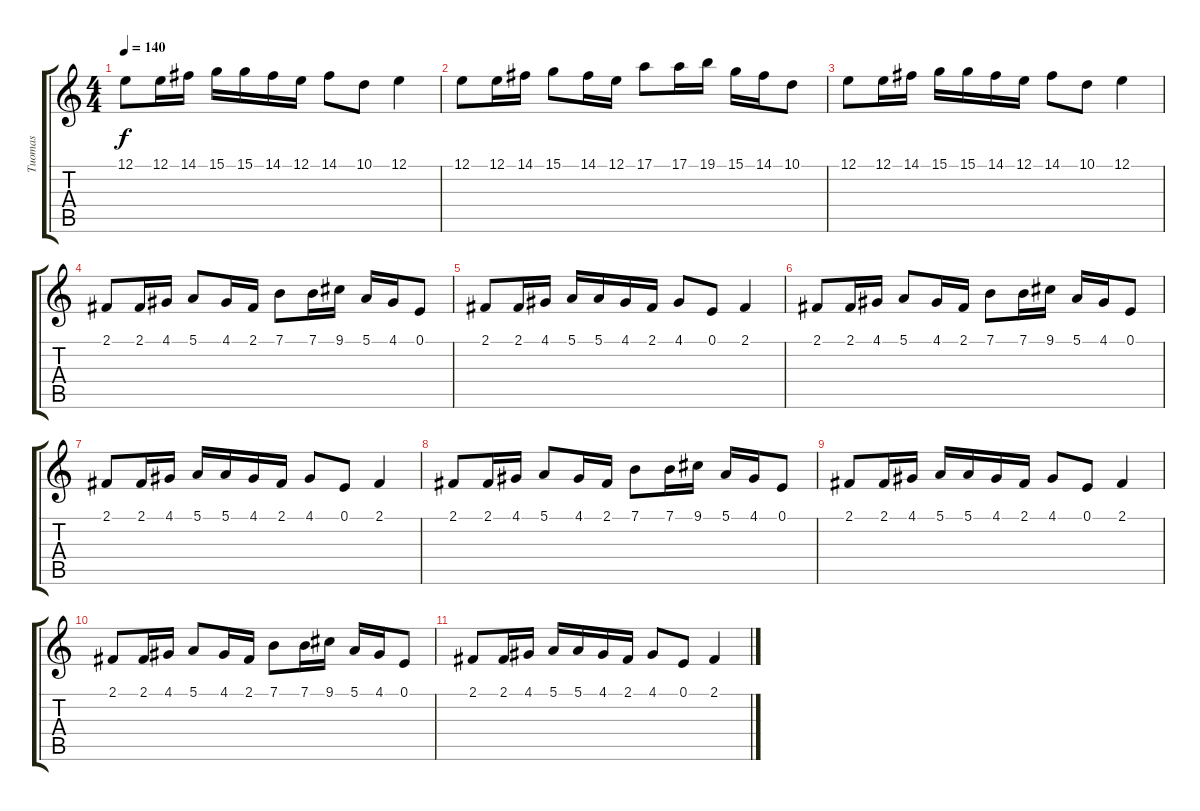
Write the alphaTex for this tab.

\track ("Tuomas" "Tuomas") {instrument harpsichord}
\staff {score tabs}
\tuning (E4 B3 G3 D3 A2 E2) {hide}
\ts (4 4)
\tempo 140
\clef g2
\ks c
12.1.8{dy f} 12.1.16 14.1.16 15.1.16 15.1.16 14.1.16 12.1.16 14.1.8 10.1.8 12.1.4 |
12.1.8 12.1.16 14.1.16 15.1.8 14.1.16 12.1.16 17.1.8 17.1.16 19.1.16 15.1.16 14.1.16 10.1.8 |
12.1.8 12.1.16 14.1.16 15.1.16 15.1.16 14.1.16 12.1.16 14.1.8 10.1.8 12.1.4 |
2.1.8{instrument harpsichord} 2.1.16 4.1.16 5.1.8 4.1.16 2.1.16 7.1.8 7.1.16 9.1.16 5.1.16 4.1.16 0.1.8 |
2.1.8 2.1.16 4.1.16 5.1.16 5.1.16 4.1.16 2.1.16 4.1.8 0.1.8 2.1.4 |
2.1.8 2.1.16 4.1.16 5.1.8 4.1.16 2.1.16 7.1.8 7.1.16 9.1.16 5.1.16 4.1.16 0.1.8 |
2.1.8 2.1.16 4.1.16 5.1.16 5.1.16 4.1.16 2.1.16 4.1.8 0.1.8 2.1.4 |
2.1.8 2.1.16 4.1.16 5.1.8 4.1.16 2.1.16 7.1.8 7.1.16 9.1.16 5.1.16 4.1.16 0.1.8 |
2.1.8 2.1.16 4.1.16 5.1.16 5.1.16 4.1.16 2.1.16 4.1.8 0.1.8 2.1.4 |
2.1.8 2.1.16 4.1.16 5.1.8 4.1.16 2.1.16 7.1.8 7.1.16 9.1.16 5.1.16 4.1.16 0.1.8 |
2.1.8 2.1.16 4.1.16 5.1.16 5.1.16 4.1.16 2.1.16 4.1.8 0.1.8 2.1.4
